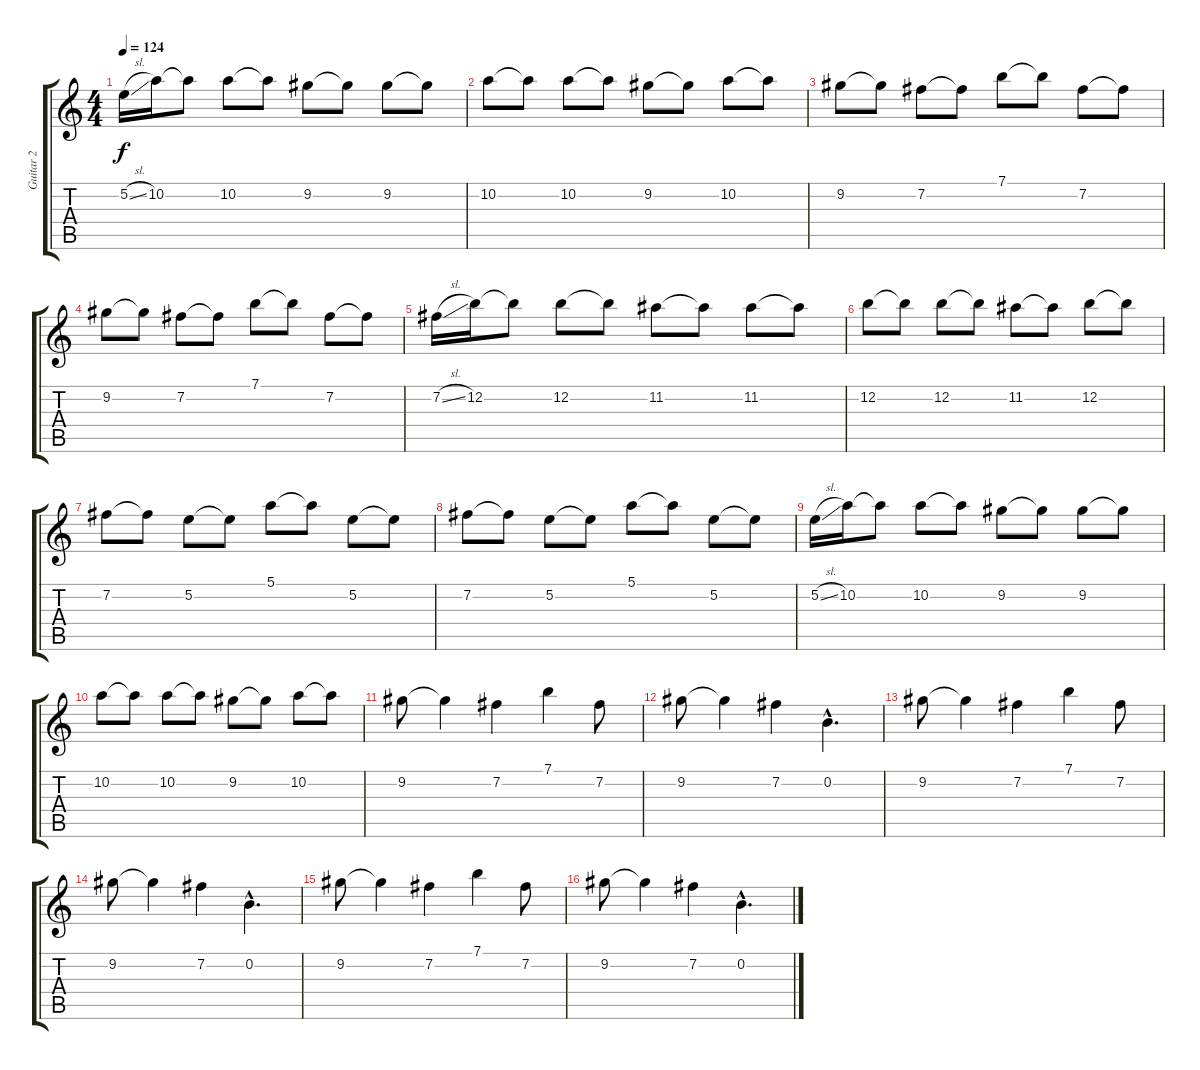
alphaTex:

\track ("Guitar 2" "Guitar 2") {instrument electricguitarclean}
\staff {score tabs}
\tuning (E4 B3 G3 D3 A2 E2) {hide}
\ts (4 4)
\tempo 124
\clef g2
\ks c
5.2{sl}.16{dy f} 10.2.16 10.2{t}.8 10.2.8 10.2{t}.8 9.2.8 9.2{t}.8 9.2.8 9.2{t}.8 |
10.2.8 10.2{t}.8 10.2.8 10.2{t}.8 9.2.8 9.2{t}.8 10.2.8 10.2{t}.8 |
9.2.8{volume 13} 9.2{t}.8 7.2.8 7.2{t}.8 7.1.8 7.1{t}.8 7.2.8 7.2{t}.8 |
9.2.8 9.2{t}.8 7.2.8 7.2{t}.8 7.1.8 7.1{t}.8 7.2.8 7.2{t}.8 |
7.2{sl}.16 12.2.16 12.2{t}.8 12.2.8 12.2{t}.8 11.2.8 11.2{t}.8 11.2.8 11.2{t}.8 |
12.2.8 12.2{t}.8 12.2.8 12.2{t}.8 11.2.8 11.2{t}.8 12.2.8 12.2{t}.8 |
7.2.8 7.2{t}.8 5.2.8 5.2{t}.8 5.1.8 5.1{t}.8 5.2.8 5.2{t}.8 |
7.2.8 7.2{t}.8 5.2.8 5.2{t}.8 5.1.8 5.1{t}.8 5.2.8 5.2{t}.8 |
5.2{sl}.16 10.2.16 10.2{t}.8 10.2.8 10.2{t}.8 9.2.8 9.2{t}.8 9.2.8 9.2{t}.8 |
10.2.8 10.2{t}.8 10.2.8 10.2{t}.8 9.2.8 9.2{t}.8 10.2.8 10.2{t}.8 |
9.2.8 9.2{t}.4 7.2.4 7.1.4 7.2.8 |
9.2.8 9.2{t}.4 7.2.4 0.2{hac}.4{d} |
9.2.8 9.2{t}.4 7.2.4 7.1.4 7.2.8 |
9.2.8 9.2{t}.4 7.2.4 0.2{hac}.4{d} |
9.2.8 9.2{t}.4 7.2.4 7.1.4 7.2.8 |
9.2.8 9.2{t}.4 7.2.4 0.2{hac}.4{d}
